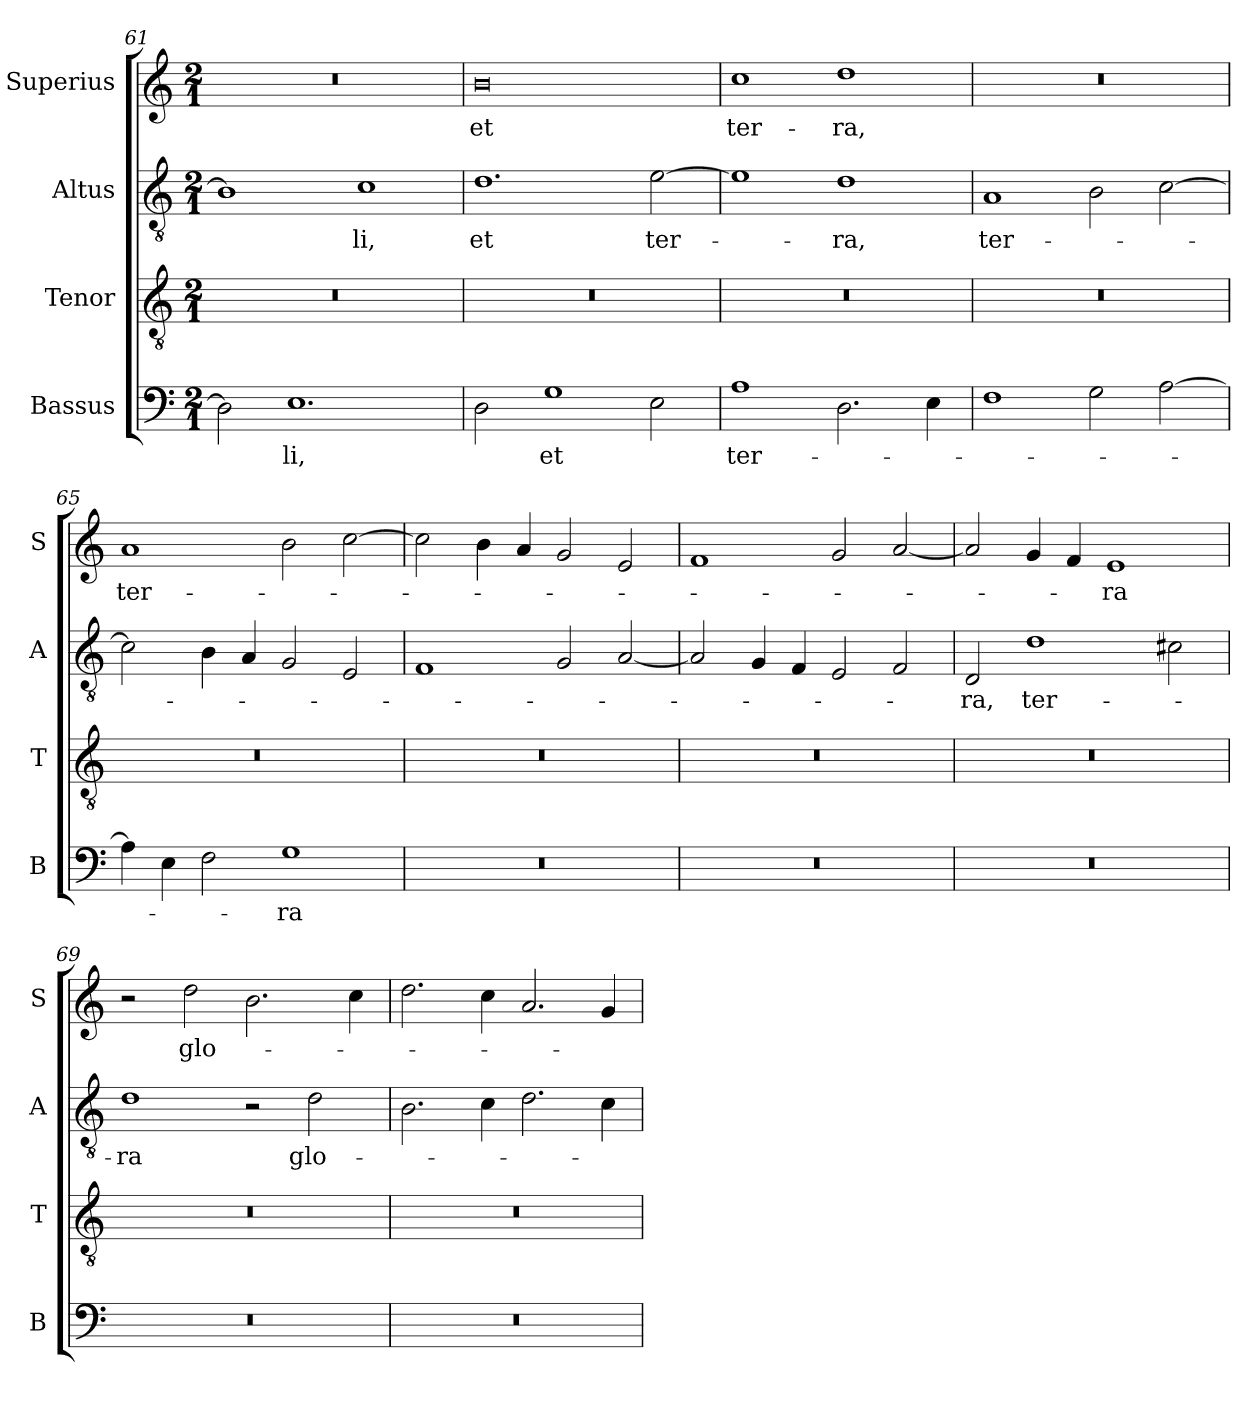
**kern	**text	**kern	**kern	**text	**kern	**text
*part4	*part4	*part3	*part2	*part2	*part1	*part1
*staff4	*staff4	*staff3	*staff2	*staff2	*staff1	*staff1
*I"Bassus	*	*I"Tenor	*I"Altus	*	*I"Superius	*
*I'B	*	*I'T	*I'A	*	*I'S	*
*clefF4	*	*clefGv2	*clefGv2	*	*clefG2	*
*k[]	*	*k[]	*k[]	*	*k[]	*
*M2/1	*	*M2/1	*M2/1	*	*M2/1	*
=61	=61	=61	=61	=61	=61	=61
2D]	.	0r	1B]	.	0r	.
!	!LO:LY:i	!	!	!	!	!
1.E	-li,	.	.	.	.	.
!	!	!	!	!LO:LY:i	!	!
.	.	.	1c	-li,	.	.
=62	=62	=62	=62	=62	=62	=62
2D	.	0r	1.d	et	0b	et
!	!LO:LY:i	!	!	!	!	!
1G	et	.	.	.	.	.
2E	.	.	[2e	ter-	.	.
=63	=63	=63	=63	=63	=63	=63
!	!LO:LY:i	!	!	!	!	!LO:LY:i
1A	ter-	0r	1e]	.	1cc	ter-
!	!	!	!	!LO:LY:i	!	!LO:LY:i
2.D	.	.	1d	-ra,	1dd	-ra,
4E	.	.	.	.	.	.
=64	=64	=64	=64	=64	=64	=64
!	!	!	!	!LO:LY:i	!	!
1F	.	0r	1A	ter-	0r	.
2G	.	.	2B	.	.	.
[2A	.	.	[2c	.	.	.
=65	=65	=65	=65	=65	=65	=65
4A]	.	0r	2c]	.	1a	ter-
4E	.	.	.	.	.	.
2F	.	.	4B	.	.	.
.	.	.	4A	.	.	.
1G	-ra	.	2G	.	2b	.
.	.	.	2E	.	[2cc	.
=66	=66	=66	=66	=66	=66	=66
0r	.	0r	1F	.	2cc]	.
.	.	.	.	.	4b	.
.	.	.	.	.	4a	.
.	.	.	2G	.	2g	.
.	.	.	[2A	.	2e	.
=67	=67	=67	=67	=67	=67	=67
0r	.	0r	2A]	.	1f	.
.	.	.	4G	.	.	.
.	.	.	4F	.	.	.
.	.	.	2E	.	2g	.
.	.	.	2F	.	[2a	.
=68	=68	=68	=68	=68	=68	=68
!	!	!	!	!LO:LY:i	!	!
0r	.	0r	2D	-ra,	2a]	.
!	!	!	!	!LO:LY:i	!	!
.	.	.	1d	ter-	4g	.
.	.	.	.	.	4f	.
.	.	.	.	.	1e	-ra
.	.	.	2c#X	.	.	.
=69	=69	=69	=69	=69	=69	=69
0r	.	0r	1d	-ra	2r	.
!	!	!	!	!	!	!LO:LY:i
.	.	.	.	.	2dd	glo-
.	.	.	2r	.	2.b	.
.	.	.	2d	glo-	.	.
.	.	.	.	.	4cc	.
=70	=70	=70	=70	=70	=70	=70
0r	.	0r	2.B	.	2.dd	.
.	.	.	4c	.	4cc	.
.	.	.	2.d	.	2.a	.
.	.	.	4c	.	4g	.
=	=	=	=	=	=	=
*-	*-	*-	*-	*-	*-	*-
